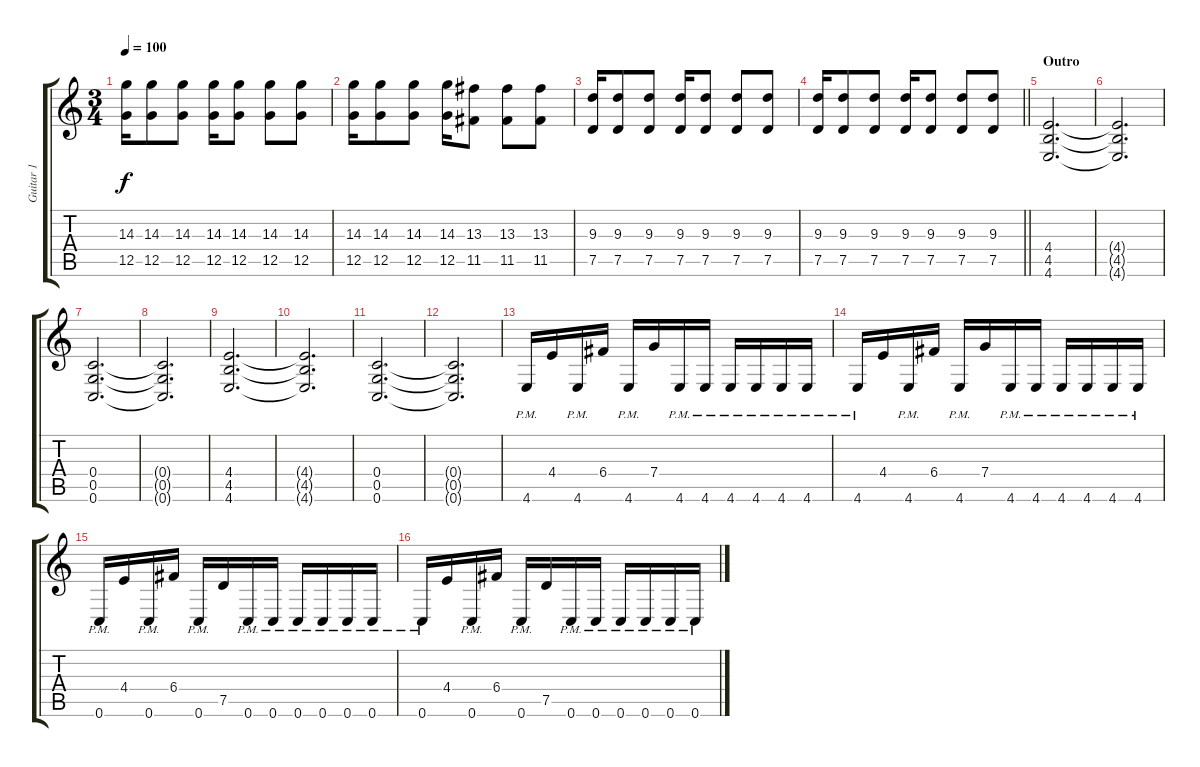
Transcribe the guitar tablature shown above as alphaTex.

\track ("Guitar 1" "Guitar 1") {instrument distortionguitar}
\staff {score tabs}
\tuning (D4 A3 F3 C3 G2 C2) {hide}
\ts (3 4)
\tempo 100
\clef g2
\ks c
(14.3 12.5).16{dy f} (14.3 12.5).8 (14.3 12.5).8 (14.3 12.5).16 (14.3 12.5).8 (14.3 12.5).8 (14.3 12.5).8 |
(14.3 12.5).16 (14.3 12.5).8 (14.3 12.5).8 (14.3 12.5).16 (13.3 11.5).8 (13.3 11.5).8 (13.3 11.5).8 |
(9.3 7.5).16 (9.3 7.5).8 (9.3 7.5).8 (9.3 7.5).16 (9.3 7.5).8 (9.3 7.5).8 (9.3 7.5).8 |
\barLineRight lightlight
(9.3 7.5).16 (9.3 7.5).8 (9.3 7.5).8 (9.3 7.5).16 (9.3 7.5).8 (9.3 7.5).8 (9.3 7.5).8 |
\section ("" "Outro")
(4.4 4.5 4.6).2{d} |
(4.4{t} 4.5{t} 4.6{t}).2{d} |
(0.4 0.5 0.6).2{d} |
(0.4{t} 0.5{t} 0.6{t}).2{d} |
(4.4 4.5 4.6).2{d} |
(4.4{t} 4.5{t} 4.6{t}).2{d} |
(0.4 0.5 0.6).2{d} |
(0.4{t} 0.5{t} 0.6{t}).2{d} |
4.6{pm}.16 4.4.16 4.6{pm}.16 6.4.16 4.6{pm}.16 7.4.16 4.6{pm}.16 4.6{pm}.16 4.6{pm}.16 4.6{pm}.16 4.6{pm}.16 4.6{pm}.16 |
4.6{pm}.16 4.4.16 4.6{pm}.16 6.4.16 4.6{pm}.16 7.4.16 4.6{pm}.16 4.6{pm}.16 4.6{pm}.16 4.6{pm}.16 4.6{pm}.16 4.6{pm}.16 |
0.6{pm}.16 4.4.16 0.6{pm}.16 6.4.16 0.6{pm}.16 7.5.16 0.6{pm}.16 0.6{pm}.16 0.6{pm}.16 0.6{pm}.16 0.6{pm}.16 0.6{pm}.16 |
0.6{pm}.16 4.4.16 0.6{pm}.16 6.4.16 0.6{pm}.16 7.5.16 0.6{pm}.16 0.6{pm}.16 0.6{pm}.16 0.6{pm}.16 0.6{pm}.16 0.6{pm}.16
